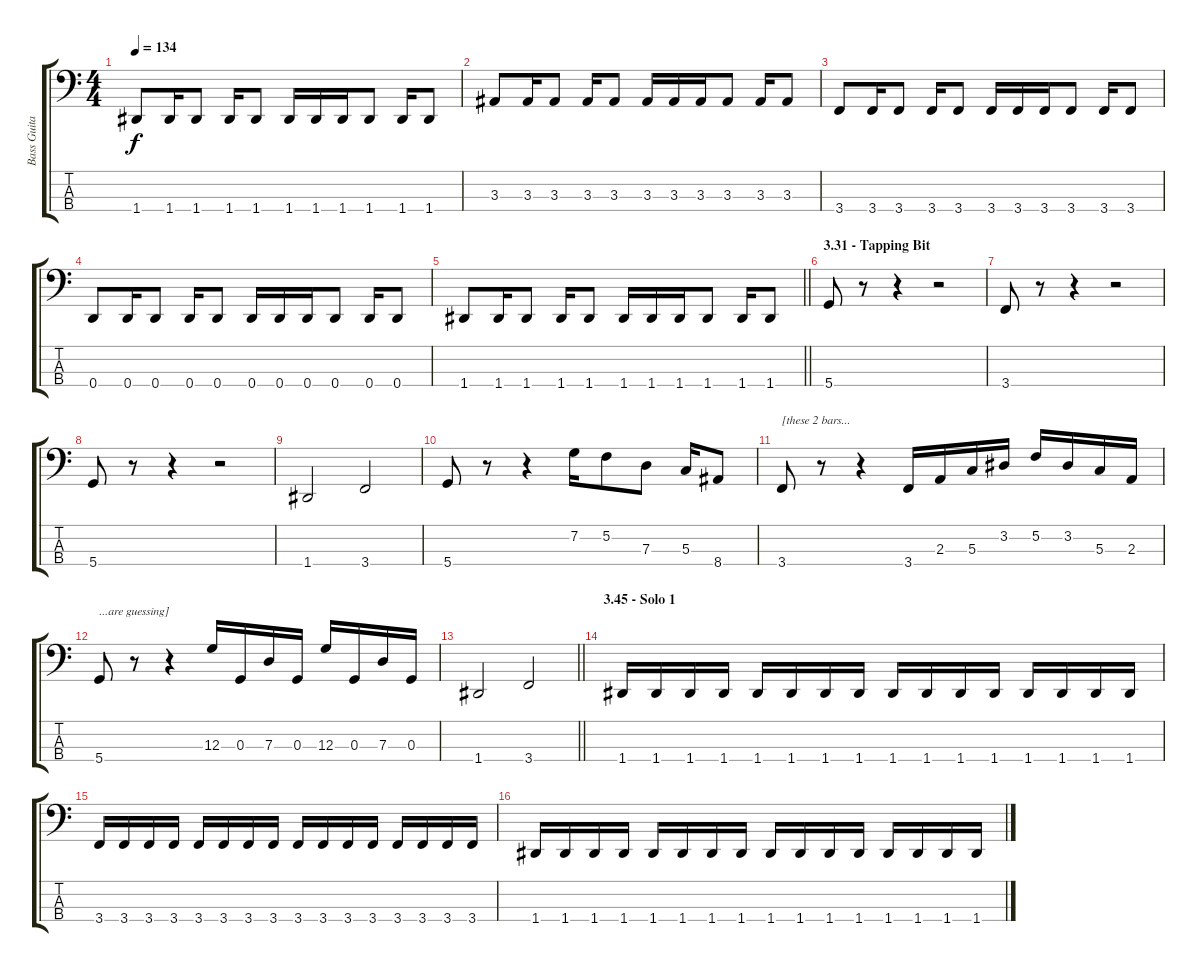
\track ("Bass Guitar" "Bass Guita") {instrument electricbassfinger}
\staff {score tabs}
\tuning (F2 C2 G1 D1) {hide}
\ts (4 4)
\tempo 134
\clef f4
\ks aminor
1.4.8{dy f} 1.4.16 1.4.8 1.4.16 1.4.8 1.4.16 1.4.16 1.4.16 1.4.8 1.4.16 1.4.8 |
3.3.8 3.3.16 3.3.8 3.3.16 3.3.8 3.3.16 3.3.16 3.3.16 3.3.8 3.3.16 3.3.8 |
3.4.8 3.4.16 3.4.8 3.4.16 3.4.8 3.4.16 3.4.16 3.4.16 3.4.8 3.4.16 3.4.8 |
0.4.8 0.4.16 0.4.8 0.4.16 0.4.8 0.4.16 0.4.16 0.4.16 0.4.8 0.4.16 0.4.8 |
\barLineRight lightlight
1.4.8 1.4.16 1.4.8 1.4.16 1.4.8 1.4.16 1.4.16 1.4.16 1.4.8 1.4.16 1.4.8 |
\section ("" "3.31 - Tapping Bit")
5.4.8 r.8 r.4 r.2 |
3.4.8 r.8 r.4 r.2 |
5.4.8 r.8 r.4 r.2 |
1.4.2 3.4.2 |
5.4.8 r.8 r.4 7.2.16 5.2.8 7.3.8 5.3.16 8.4.8 |
3.4.8{txt "[these 2 bars..."} r.8 r.4 3.4.16 2.3.16 5.3.16 3.2.16 5.2.16 3.2.16 5.3.16 2.3.16 |
5.4.8{txt "...are guessing]"} r.8 r.4 12.3.16 0.3.16 7.3.16 0.3.16 12.3.16 0.3.16 7.3.16 0.3.16 |
\barLineRight lightlight
1.4.2 3.4.2 |
\section ("" "3.45 - Solo 1")
1.4.16 1.4.16 1.4.16 1.4.16 1.4.16 1.4.16 1.4.16 1.4.16 1.4.16 1.4.16 1.4.16 1.4.16 1.4.16 1.4.16 1.4.16 1.4.16 |
3.4.16 3.4.16 3.4.16 3.4.16 3.4.16 3.4.16 3.4.16 3.4.16 3.4.16 3.4.16 3.4.16 3.4.16 3.4.16 3.4.16 3.4.16 3.4.16 |
1.4.16 1.4.16 1.4.16 1.4.16 1.4.16 1.4.16 1.4.16 1.4.16 1.4.16 1.4.16 1.4.16 1.4.16 1.4.16 1.4.16 1.4.16 1.4.16
